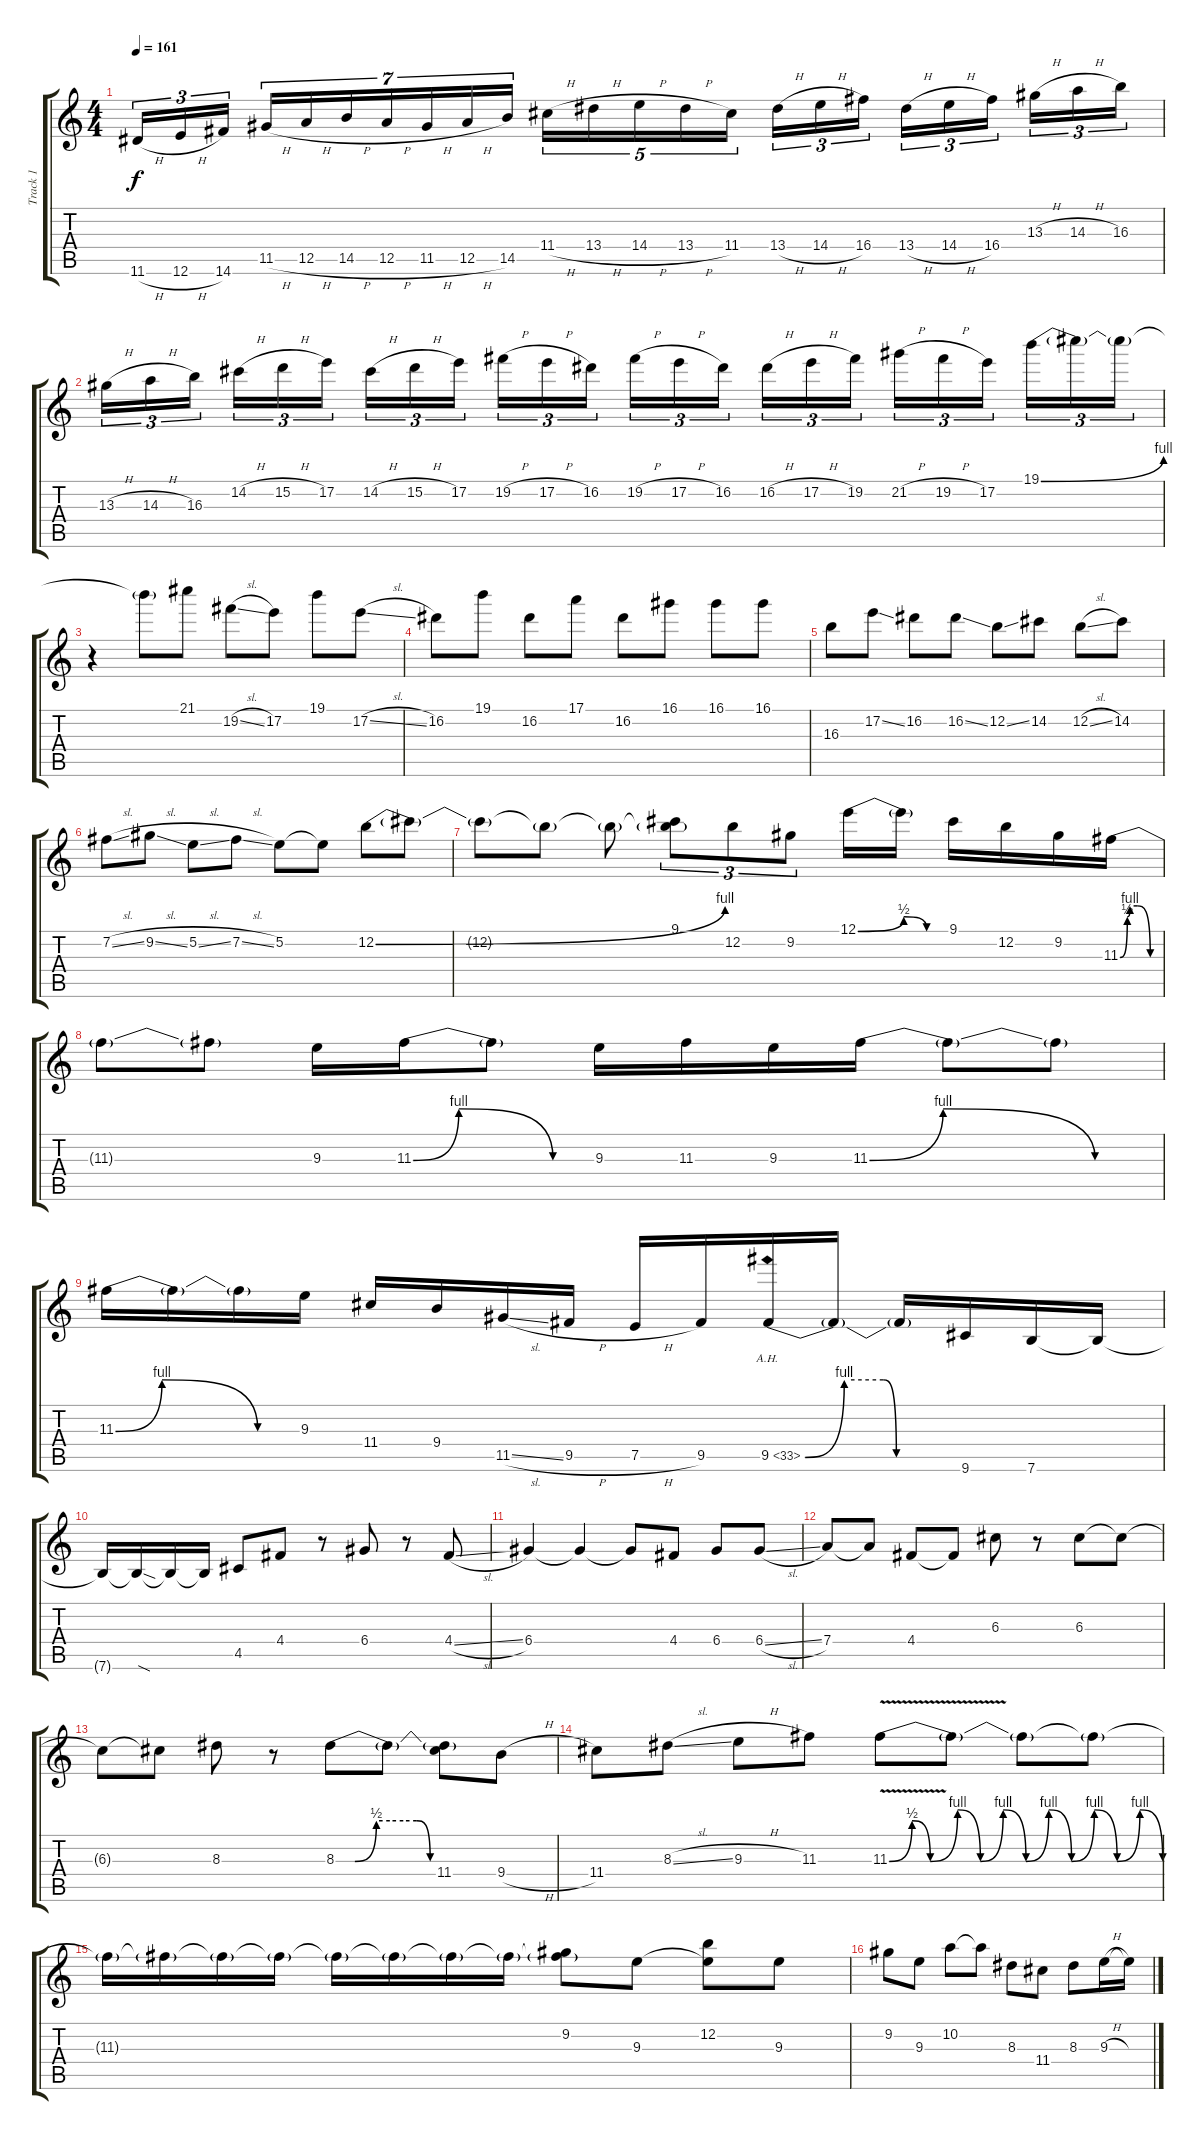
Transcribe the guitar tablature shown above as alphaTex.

\track ("Track 1" "Track 1") {instrument distortionguitar}
\staff {score tabs}
\tuning (E4 B3 G3 D3 A2 E2) {hide}
\ts (4 4)
\tempo 161
\clef g2
\ks c
11.6{h}.16{tu (3 2) dy f} 12.6{h}.16{tu (3 2)} 14.6.16{tu (3 2) beam splitsecondary} 11.5{h}.16{tu (7 4)} 12.5{h}.16{tu (7 4)} 14.5{h}.16{tu (7 4)} 12.5{h}.16{tu (7 4)} 11.5{h}.16{tu (7 4)} 12.5{h}.16{tu (7 4)} 14.5.16{tu (7 4) beam splitsecondary} 11.4{h}.16{tu (5 4)} 13.4{h}.16{tu (5 4)} 14.4{h}.16{tu (5 4)} 13.4{h}.16{tu (5 4)} 11.4.16{tu (5 4) beam splitsecondary} 13.4{h}.16{tu (3 2)} 14.4{h}.16{tu (3 2)} 16.4.16{tu (3 2)} 13.4{h}.16{tu (3 2)} 14.4{h}.16{tu (3 2)} 16.4.16{tu (3 2) beam splitsecondary} 13.3{h}.16{tu (3 2)} 14.3{h}.16{tu (3 2)} 16.3.16{tu (3 2)} |
13.3{h}.16{tu (3 2)} 14.3{h}.16{tu (3 2)} 16.3.16{tu (3 2) beam splitsecondary} 14.2{h}.16{tu (3 2)} 15.2{h}.16{tu (3 2)} 17.2.16{tu (3 2)} 14.2{h}.16{tu (3 2)} 15.2{h}.16{tu (3 2)} 17.2.16{tu (3 2) beam splitsecondary} 19.2{h}.16{tu (3 2)} 17.2{h}.16{tu (3 2)} 16.2.16{tu (3 2)} 19.2{h}.16{tu (3 2)} 17.2{h}.16{tu (3 2)} 16.2.16{tu (3 2) beam splitsecondary} 16.2{h}.16{tu (3 2)} 17.2{h}.16{tu (3 2)} 19.2.16{tu (3 2)} 21.2{h}.16{tu (3 2)} 19.2{h}.16{tu (3 2)} 17.2.16{tu (3 2) beam splitsecondary} 19.1{be (bend 0 0 60 4)}.16{tu (3 2)} 19.1{t}.16{tu (3 2)} 19.1{t}.16{tu (3 2)} |
r.4 19.1{t}.8 21.1.8 19.2{sl}.8 17.2.8 19.1.8 17.2{sl}.8 |
16.2.8 19.1.8 16.2.8 17.1.8 16.2.8 16.1.8 16.1.8 16.1.8 |
16.3.8 17.2{ss}.8 16.2.8 16.2{ss}.8 12.2{ss}.8 14.2.8 12.2{sl}.8 14.2.8 |
7.2{sl}.8 9.2{sl}.8 5.2{sl}.8 7.2{sl}.8 5.2.8 5.2{t}.8 12.2{be (bend 0 0 60 4)}.8 12.2{t}.8 |
12.2{t}.8 12.2{t}.8 12.2{t}.8 (9.1 12.2{t}).8{tu (3 2)} 12.2.8{tu (3 2)} 9.2.8{tu (3 2)} 12.1{be (custom 0 0 30 2 45 0 60 0)}.16 12.1{t}.16 9.1.16 12.2.16 9.2.16 11.3{be (custom 0 0 11 2 15 4 26 4 46 0 60 0)}.16 |
11.3{t}.8 11.3{t}.8 9.3.16 11.3{be (custom 0 0 15 4 46 0 60 0)}.16 11.3{t}.8 9.3.16 11.3.16 9.3.16 11.3{be (custom 0 0 15 4 46 0 60 0)}.16 11.3{t}.8 11.3{t}.8 |
11.3{be (custom 0 0 15 4 46 0 60 0)}.16 11.3{t}.16 11.3{t}.16 9.3.16 11.4.16 9.4.16 11.5{sl}.16 9.5{h}.16 7.5{h}.16 9.5.16 9.5{be (custom 0 0 15 4 30 4 35 0 45 0 60 0) ah 24}.16 9.5{t}.16 9.5{t}.16 9.6.16 7.6.16 7.6{t}.16 |
7.6{t}.16 7.6{sod t}.16 7.6{t}.16 7.6{t}.16 4.5.8 4.4.8 r.8 6.4.8 r.8 4.4{sl}.8 |
6.4.4 6.4{t}.4 6.4{t}.8 4.4.8 6.4.8 6.4{sl}.8 |
7.4.8 7.4{t}.8 4.4.8 4.4{t}.8 6.3.8 r.8 6.3.8 6.3{t}.8 |
6.3{t}.8 6.3{t}.8 8.3.8 r.8 8.3{be (custom 0 0 7 0 15 2 20 2 25 2 30 2 35 0 44 0 60 0)}.8 8.3{t}.8 (8.3{t} 11.4).8 9.4{h}.8 |
11.4.8 8.3{sl}.8 9.3{h}.8 11.3.8 11.3{be (custom 0 0 5 2 9 0 15 4 20 0 25 4 30 0 35 4 40 0 45 4 50 0 55 4 60 0) v}.8 11.3{t}.8 11.3{t}.8 11.3{t}.8 |
11.3{t}.16 11.3{t}.16 11.3{t}.16 11.3{t}.16 11.3{t}.16 11.3{t}.16 11.3{t}.16 11.3{t}.16 (9.2 11.3{t}).8 9.3.8 (12.2 9.3{t}).8 9.3.8 |
9.2.8 9.3.8 10.2.8 10.2{t}.8 8.3.8 11.4.8 8.3.8 9.3{h}.16 9.3{t}.16
